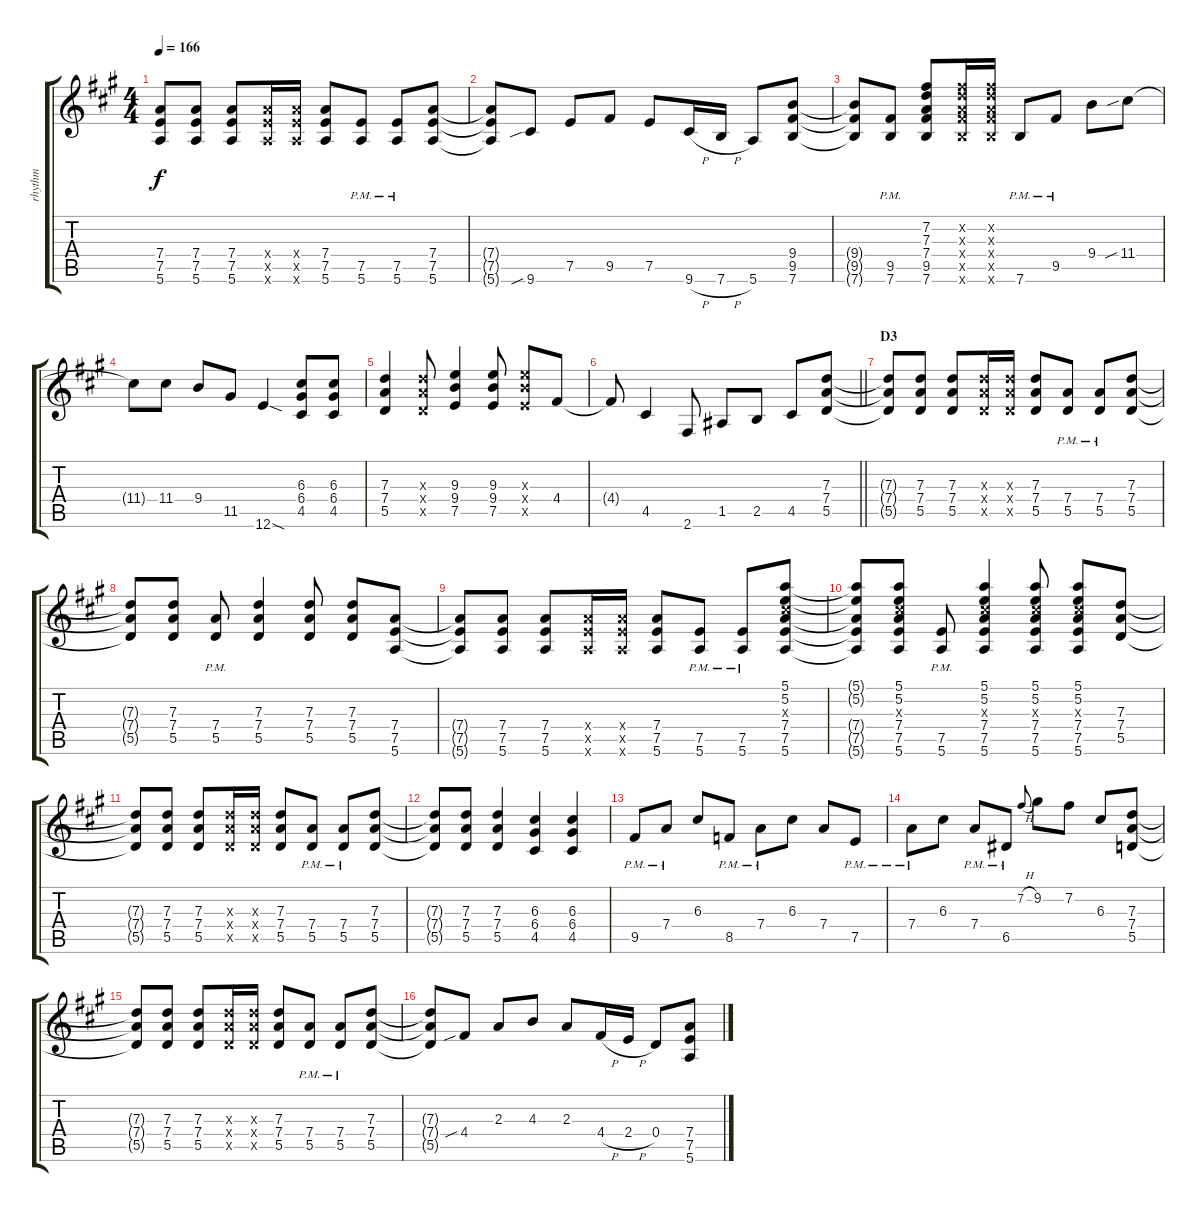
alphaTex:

\track ("rhythm" "rhythm") {instrument distortionguitar}
\staff {score tabs}
\tuning (E4 B3 G3 D3 A2 E2) {hide}
\ts (4 4)
\tempo 166
\clef g2
\ks a
(7.4{t} 7.5{t} 5.6{t}).8{dy f} (7.4 7.5 5.6).8 (7.4 7.5 5.6).8 (7.4{x} 7.5{x} 5.6{x}).16 (7.4{x} 7.5{x} 5.6{x}).16 (7.4 7.5 5.6).8 (7.5{pm} 5.6{pm}).8 (7.5{pm} 5.6{pm}).8 (7.4 7.5 5.6).8 |
(7.4{t} 7.5{t} 5.6{t}).8 9.6{sib}.8 7.5.8 9.5.8 7.5.8 9.6{h}.16 7.6{h}.16 5.6.8 (9.4 9.5 7.6).8 |
(9.4{t} 9.5{t} 7.6{t}).8 (9.5{pm} 7.6{pm}).8 (7.2 7.3 7.4 9.5 7.6).8 (7.2{x} 7.3{x} 7.4{x} 9.5{x} 7.6{x}).16 (7.2{x} 7.3{x} 7.4{x} 9.5{x} 7.6{x}).16 7.6{pm}.8 9.5{pm}.8 9.4.8 11.4{sib}.8 |
11.4{t}.8 11.4.8 9.4.8 11.5.8 12.6{sod}.4 (6.3 6.4 4.5).8 (6.3 6.4 4.5).8 |
(7.3 7.4 5.5).4 (7.3{x} 7.4{x} 5.5{x}).8 (9.3 9.4 7.5).4 (9.3 9.4 7.5).8 (9.3{x} 9.4{x} 7.5{x}).8 4.4.8 |
\barLineRight lightlight
4.4{t}.8 4.5.4 2.6.8 1.5.8 2.5.8 4.5.8 (7.3 7.4 5.5).8 |
\section ("" "D3")
(7.3{t} 7.4{t} 5.5{t}).8 (7.3 7.4 5.5).8 (7.3 7.4 5.5).8 (7.3{x} 7.4{x} 5.5{x}).16 (7.3{x} 7.4{x} 5.5{x}).16 (7.3 7.4 5.5).8 (7.4{pm} 5.5{pm}).8 (7.4{pm} 5.5{pm}).8 (7.3 7.4 5.5).8 |
(7.3{t} 7.4{t} 5.5{t}).8 (7.3 7.4 5.5).8 (7.4{pm} 5.5{pm}).8 (7.3 7.4 5.5).4 (7.3 7.4 5.5).8 (7.3 7.4 5.5).8 (7.4 7.5 5.6).8 |
(7.4{t} 7.5{t} 5.6{t}).8 (7.4 7.5 5.6).8 (7.4 7.5 5.6).8 (7.4{x} 7.5{x} 5.6{x}).16 (7.4{x} 7.5{x} 5.6{x}).16 (7.4 7.5 5.6).8 (7.5{pm} 5.6{pm}).8 (7.5{pm} 5.6{pm}).8 (5.1 5.2 6.3{x} 7.4 7.5 5.6).8 |
(5.1{t} 5.2{t} 7.4{t} 7.5{t} 5.6{t}).8 (5.1 5.2 6.3{x} 7.4 7.5 5.6).8 (7.5{pm} 5.6{pm}).8 (5.1 5.2 6.3{x} 7.4 7.5 5.6).4 (5.1 5.2 6.3{x} 7.4 7.5 5.6).8 (5.1 5.2 6.3{x} 7.4 7.5 5.6).8 (7.3 7.4 5.5).8 |
(7.3{t} 7.4{t} 5.5{t}).8 (7.3 7.4 5.5).8 (7.3 7.4 5.5).8 (7.3{x} 7.4{x} 5.5{x}).16 (7.3{x} 7.4{x} 5.5{x}).16 (7.3 7.4 5.5).8 (7.4{pm} 5.5{pm}).8 (7.4{pm} 5.5{pm}).8 (7.3 7.4 5.5).8 |
(7.3{t} 7.4{t} 5.5{t}).8 (7.3 7.4 5.5).8 (7.3 7.4 5.5).4 (6.3 6.4 4.5).4 (6.3 6.4 4.5).4 |
9.5{pm}.8 7.4{pm}.8 6.3.8 8.5{pm}.8 7.4{pm}.8 6.3.8 7.4.8 7.5{pm}.8 |
7.4{pm}.8 6.3.8 7.4{pm}.8 6.5{pm}.8 7.2{h}.8{gr onbeat} 9.2.8 7.2.8 6.3.8 (7.3 7.4 5.5).8 |
(7.3{t} 7.4{t} 5.5{t}).8 (7.3 7.4 5.5).8 (7.3 7.4 5.5).8 (7.3{x} 7.4{x} 5.5{x}).16 (7.3{x} 7.4{x} 5.5{x}).16 (7.3 7.4 5.5).8 (7.4{pm} 5.5{pm}).8 (7.4{pm} 5.5{pm}).8 (7.3 7.4 5.5).8 |
(7.3{t} 7.4{t} 5.5{t}).8 4.4{sib}.8 2.3.8 4.3.8 2.3.8 4.4{h}.16 2.4{h}.16 0.4.8 (7.4 7.5 5.6).8
